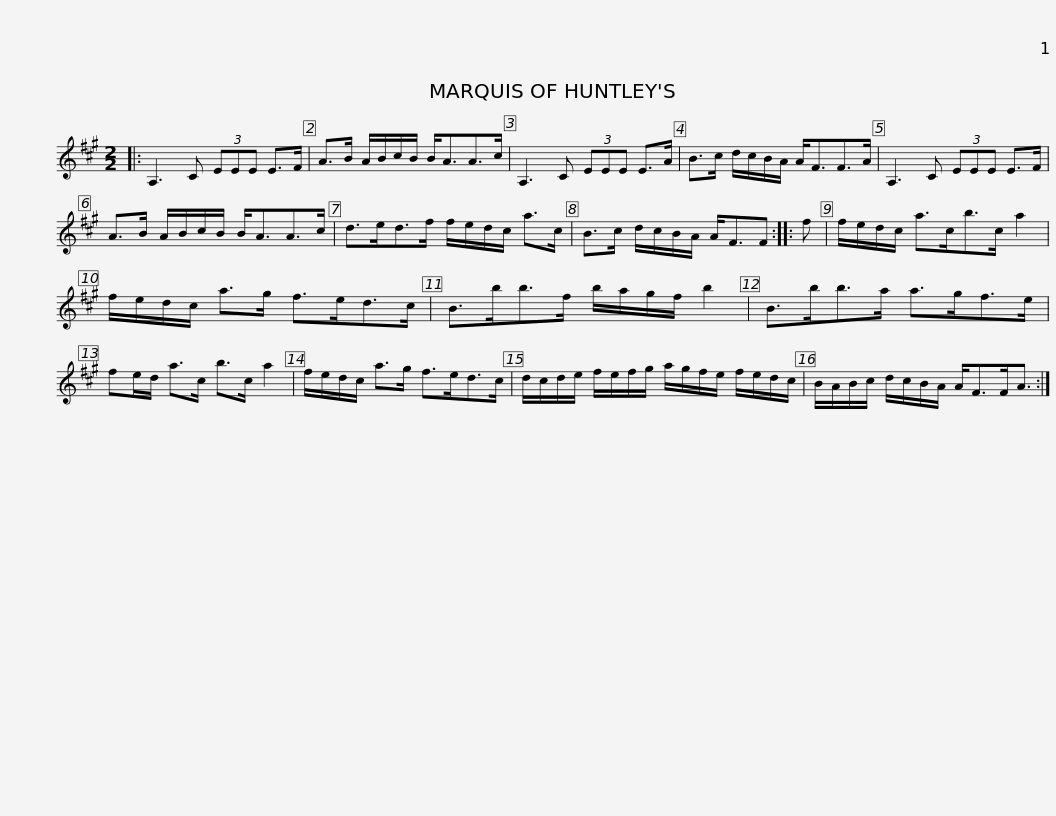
X:1
L:1/8
M:2/2
I:linebreak $
K:A
V:1 treble
V:1
|: A,3 C (3EEE E>F | A>B A/B/c/B/ B<AA>c | A,3 C (3EEE E>A | B>c d/c/B/A/ A<FF>A |$ A,3 C (3EEE E>F | %5
 A>B A/B/c/B/ B<AA>c | d>ed>f f/e/d/c/ a>c | B>c d/c/B/A/ A<FF :: f |$ f/e/d/c/ a>cb>c a2 | %10
 f/e/d/c/ a>g f>ed>c | B>bb>f b/a/g/f/ b2 | B>bb>a a>gf>e |$ fe/d/ a>c b>c a2 | f/e/d/c/ a>g f>ed>c | %15
 d/c/d/e/ f/e/f/g/ a/g/f/e/ f/e/d/c/ |$ B/A/B/c/ d/c/B/A/ A<FF<A :| %17
